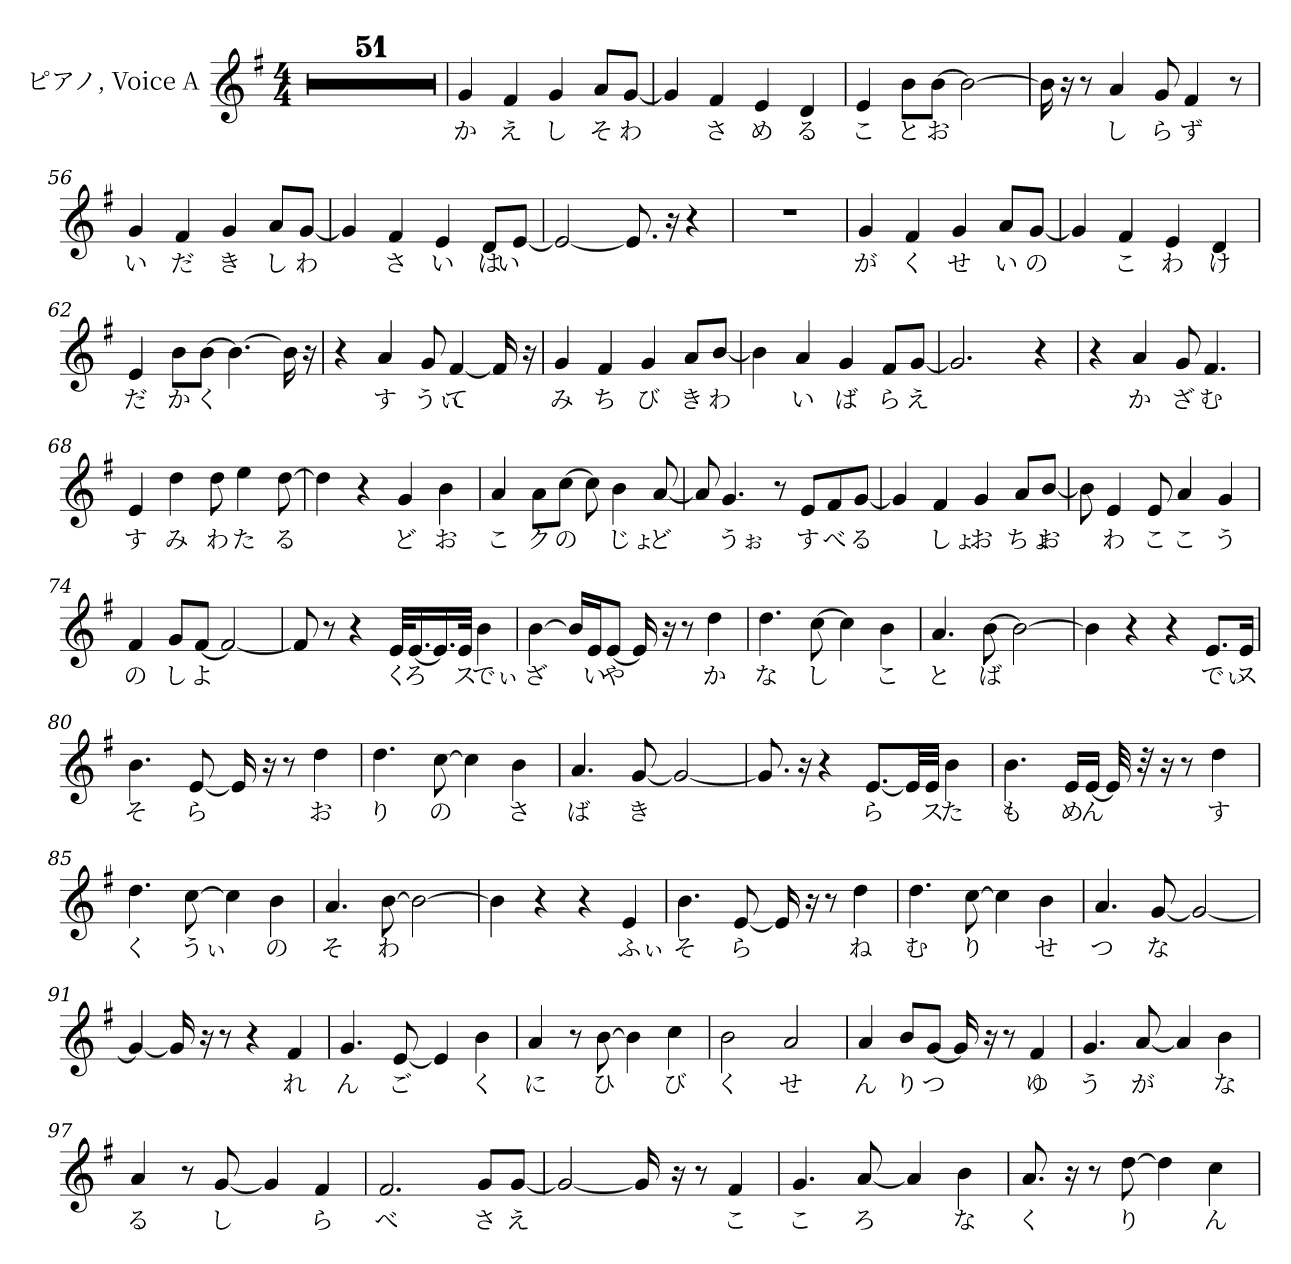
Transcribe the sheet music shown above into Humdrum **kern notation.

**kern	**text
*part1	*part1
*staff1	*staff1
*I"ピアノ, Voice A	*
*clefG2	*
*k[f#]	*
*M4/4	*
*MM190	*
=1	=1
1r	.
=2	=2
1r	.
=3	=3
1r	.
=4	=4
1r	.
=5	=5
1r	.
=6	=6
1r	.
=7	=7
1r	.
=8	=8
1r	.
=9	=9
1r	.
=10	=10
1r	.
=11	=11
1r	.
=12	=12
1r	.
=13	=13
1r	.
=14	=14
1r	.
=15	=15
1r	.
=16	=16
1r	.
=17	=17
1r	.
=18	=18
1r	.
!!LO:LB:g=z
=19	=19
1r	.
=20	=20
1r	.
=21	=21
1r	.
=22	=22
1r	.
=23	=23
1r	.
=24	=24
1r	.
=25	=25
1r	.
=26	=26
1r	.
=27	=27
1r	.
=28	=28
1r	.
=29	=29
1r	.
=30	=30
1r	.
=31	=31
1r	.
=32	=32
1r	.
=33	=33
1r	.
=34	=34
1r	.
=35	=35
1r	.
=36	=36
1r	.
!!LO:LB:g=z
=37	=37
1r	.
=38	=38
1r	.
=39	=39
1r	.
=40	=40
1r	.
=41	=41
1r	.
=42	=42
1r	.
=43	=43
1r	.
=44	=44
1r	.
=45	=45
1r	.
=46	=46
1r	.
=47	=47
1r	.
=48	=48
1r	.
=49	=49
1r	.
=50	=50
1r	.
=51	=51
1r	.
=52	=52
!	!LO:LY:b
4g/	か
!	!LO:LY:b
4f#/	え
!	!LO:LY:b
4g/	し
!	!LO:LY:b
8a/L	そ
!	!LO:LY:b
[8g/J	わ
!!LO:LB:g=z
=53	=53
4g/]	.
!	!LO:LY:b
4f#/	さ
!	!LO:LY:b
4e/	め
!	!LO:LY:b
4d/	る
=54	=54
!	!LO:LY:b
4e/	こ
!	!LO:LY:b
8b\L	と
!	!LO:LY:b
[8b\J	お
2b\_	.
=55	=55
16b\]	.
16r	.
8r	.
!	!LO:LY:b
4a/	し
!	!LO:LY:b
8g/	ら
!	!LO:LY:b
4f#/	ず
8r	.
=56	=56
!	!LO:LY:b
4g/	い
!	!LO:LY:b
4f#/	だ
!	!LO:LY:b
4g/	き
!	!LO:LY:b
8a/L	し
!	!LO:LY:b
[8g/J	わ
=57	=57
4g/]	.
!	!LO:LY:b
4f#/	さ
!	!LO:LY:b
4e/	い
!	!LO:LY:b
8d/L	は
!	!LO:LY:b
[8e/J	い
=58	=58
2e/_	.
8.e/]	.
16r	.
4r	.
=59	=59
1r	.
=60	=60
!	!LO:LY:b
4g/	が
!	!LO:LY:b
4f#/	く
!	!LO:LY:b
4g/	せ
!	!LO:LY:b
8a/L	い
!	!LO:LY:b
[8g/J	の
!!LO:LB:g=z
=61	=61
4g/]	.
!	!LO:LY:b
4f#/	こ
!	!LO:LY:b
4e/	わ
!	!LO:LY:b
4d/	け
=62	=62
!	!LO:LY:b
4e/	だ
!	!LO:LY:b
8b\L	か
!	!LO:LY:b
[8b\J	く
4.b\_	.
16b\]	.
16r	.
=63	=63
4r	.
!	!LO:LY:b
4a/	す
!	!LO:LY:b
8g/	うぃ
!	!LO:LY:b
[4f#/	て
16f#/]	.
16r	.
=64	=64
!	!LO:LY:b
4g/	み
!	!LO:LY:b
4f#/	ち
!	!LO:LY:b
4g/	び
!	!LO:LY:b
8a/L	き
!	!LO:LY:b
[8b/J	わ
=65	=65
4b\]	.
!	!LO:LY:b
4a/	い
!	!LO:LY:b
4g/	ば
!	!LO:LY:b
8f#/L	ら
!	!LO:LY:b
[8g/J	え
=66	=66
2.g/]	.
4r	.
=67	=67
4r	.
!	!LO:LY:b
4a/	か
!	!LO:LY:b
8g/	ざ
!	!LO:LY:b
4.f#/	む
=68	=68
!	!LO:LY:b
4e/	す
!	!LO:LY:b
4dd\	み
!	!LO:LY:b
8dd\	わ
!	!LO:LY:b
4ee\	た
!	!LO:LY:b
[8dd\	る
!!LO:LB:g=z
=69	=69
4dd\]	.
4r	.
!	!LO:LY:b
4g/	ど
!	!LO:LY:b
4b\	お
=70	=70
!	!LO:LY:b
4a/	こ
!	!LO:LY:b
8a\L	ク
!	!LO:LY:b
[8cc\J	の
8cc\]	.
!	!LO:LY:b
4b\	じょ
!	!LO:LY:b
[8a/	ど
=71	=71
8a/]	.
!	!LO:LY:b
4.g/	うぉ
8r	.
!	!LO:LY:b
8e/L	す
!	!LO:LY:b
8f#/	べ
!	!LO:LY:b
[8g/J	る
=72	=72
4g/]	.
!	!LO:LY:b
4f#/	しょ
!	!LO:LY:b
4g/	お
!	!LO:LY:b
8a/L	ちょ
!	!LO:LY:b
[8b/J	お
=73	=73
8b\]	.
!	!LO:LY:b
4e/	わ
!	!LO:LY:b
8e/	こ
!	!LO:LY:b
4a/	こ
!	!LO:LY:b
4g/	う
=74	=74
!	!LO:LY:b
4f#/	の
!	!LO:LY:b
8g/L	し
!	!LO:LY:b
[8f#/J	よ
2f#/_	.
!!LO:LB:g=z
=75	=75
8f#/]	.
8r	.
4r	.
!	!LO:LY:b
32e/KLL	く
!	!LO:LY:b
[16.e/	ろ
16.e/]	.
!	!LO:LY:b
32e/JJk	ス
!	!LO:LY:b
4b\	でぃ
=76	=76
!	!LO:LY:b
[4b\	ざ
16b/LL]	.
!	!LO:LY:b
16e/J	い
!	!LO:LY:b
[8e/J	や
16e/]	.
16r	.
8r	.
!	!LO:LY:b
4dd\	か
=77	=77
!	!LO:LY:b
4.dd\	な
!	!LO:LY:b
[8cc\	し
4cc\]	.
!	!LO:LY:b
4b\	こ
=78	=78
!	!LO:LY:b
4.a/	と
!	!LO:LY:b
[8b\	ば
2b\_	.
=79	=79
4b\]	.
4r	.
4r	.
!	!LO:LY:b
8.e/L	でぃ
!	!LO:LY:b
16e/Jk	ス
=80	=80
!	!LO:LY:b
4.b\	そ
!	!LO:LY:b
[8e/	ら
16e/]	.
16r	.
8r	.
!	!LO:LY:b
4dd\	お
!!LO:LB:g=z
=81	=81
!	!LO:LY:b
4.dd\	り
!	!LO:LY:b
[8cc\	の
4cc\]	.
!	!LO:LY:b
4b\	さ
=82	=82
!	!LO:LY:b
4.a/	ば
!	!LO:LY:b
[8g/	き
2g/_	.
=83	=83
8.g/]	.
16r	.
4r	.
!	!LO:LY:b
[8.e/L	ら
32e/LL]	.
!	!LO:LY:b
32e/JJJ	ス
!	!LO:LY:b
4b\	た
=84	=84
!	!LO:LY:b
4.b\	も
!	!LO:LY:b
16e/LL	め
!	!LO:LY:b
[16e/JJ	ん
32e/]	.
32r	.
16r	.
8r	.
!	!LO:LY:b
4dd\	す
=85	=85
!	!LO:LY:b
4.dd\	く
!	!LO:LY:b
[8cc\	うぃ
4cc\]	.
!	!LO:LY:b
4b\	の
=86	=86
!	!LO:LY:b
4.a/	そ
!	!LO:LY:b
[8b\	わ
2b\_	.
=87	=87
4b\]	.
4r	.
4r	.
!	!LO:LY:b
4e/	ふぃ
!!LO:LB:g=z
=88	=88
!	!LO:LY:b
4.b\	そ
!	!LO:LY:b
[8e/	ら
16e/]	.
16r	.
8r	.
!	!LO:LY:b
4dd\	ね
=89	=89
!	!LO:LY:b
4.dd\	む
!	!LO:LY:b
[8cc\	り
4cc\]	.
!	!LO:LY:b
4b\	せ
=90	=90
!	!LO:LY:b
4.a/	つ
!	!LO:LY:b
[8g/	な
2g/_	.
=91	=91
4g/_	.
16g/]	.
16r	.
8r	.
4r	.
!	!LO:LY:b
4f#/	れ
=92	=92
!	!LO:LY:b
4.g/	ん
!	!LO:LY:b
[8e/	ご
4e/]	.
!	!LO:LY:b
4b\	く
=93	=93
!	!LO:LY:b
4a/	に
8r	.
!	!LO:LY:b
[8b\	ひ
4b\]	.
!	!LO:LY:b
4cc\	び
=94	=94
!	!LO:LY:b
2b\	く
!	!LO:LY:b
2a/	せ
=95	=95
!	!LO:LY:b
4a/	ん
!	!LO:LY:b
8b/L	り
!	!LO:LY:b
[8g/J	つ
16g/]	.
16r	.
8r	.
!	!LO:LY:b
4f#/	ゆ
!!LO:LB:g=z
=96	=96
!	!LO:LY:b
4.g/	う
!	!LO:LY:b
[8a/	が
4a/]	.
!	!LO:LY:b
4b\	な
=97	=97
!	!LO:LY:b
4a/	る
8r	.
!	!LO:LY:b
[8g/	し
4g/]	.
!	!LO:LY:b
4f#/	ら
=98	=98
!	!LO:LY:b
2.f#/	べ
!	!LO:LY:b
8g/L	さ
!	!LO:LY:b
[8g/J	え
=99	=99
2g/_	.
16g/]	.
16r	.
8r	.
!	!LO:LY:b
4f#/	こ
=100	=100
!	!LO:LY:b
4.g/	こ
!	!LO:LY:b
[8a/	ろ
4a/]	.
!	!LO:LY:b
4b\	な
=101	=101
!	!LO:LY:b
8.a/	く
16r	.
8r	.
!	!LO:LY:b
[8dd\	り
4dd\]	.
!	!LO:LY:b
4cc\	ん
=	=
*-	*-
